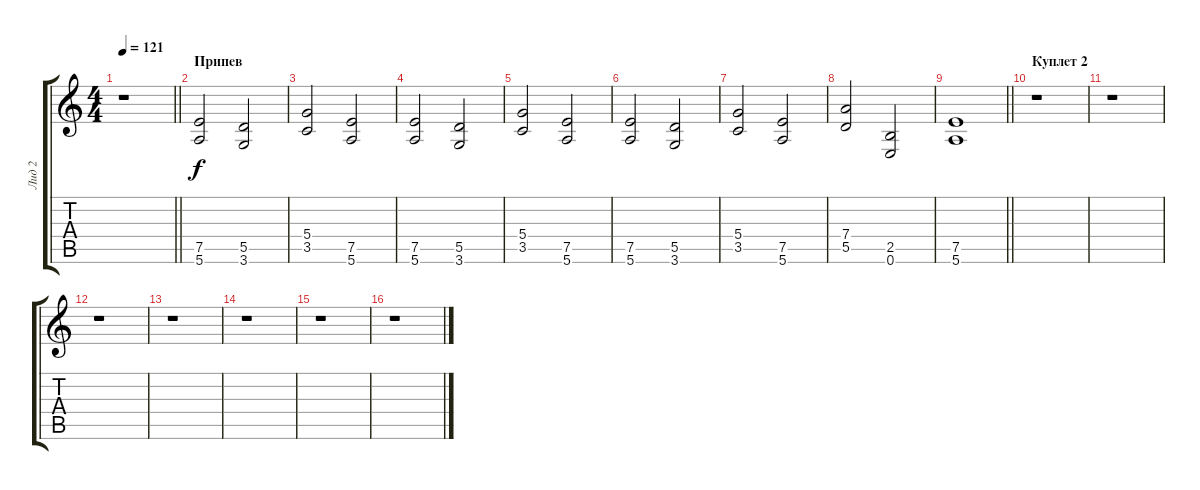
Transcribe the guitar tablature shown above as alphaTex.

\track ("Лид 2" "Лид 2") {instrument distortionguitar}
\staff {score tabs}
\tuning (E4 B3 G3 D3 A2 E2) {hide}
\ts (4 4)
\tempo 121
\clef g2
\barLineRight lightlight
\ks c
r.1{dy f} |
\section ("" "Припев")
(7.5 5.6).2 (5.5 3.6).2 |
(5.4 3.5).2 (7.5 5.6).2 |
(7.5 5.6).2 (5.5 3.6).2 |
(5.4 3.5).2 (7.5 5.6).2 |
(7.5 5.6).2 (5.5 3.6).2 |
(5.4 3.5).2 (7.5 5.6).2 |
(7.4 5.5).2 (2.5 0.6).2 |
\barLineRight lightlight
(7.5 5.6).1 |
\section ("" "Куплет 2")
r.1 |
r.1 |
r.1 |
r.1 |
r.1 |
r.1 |
r.1
